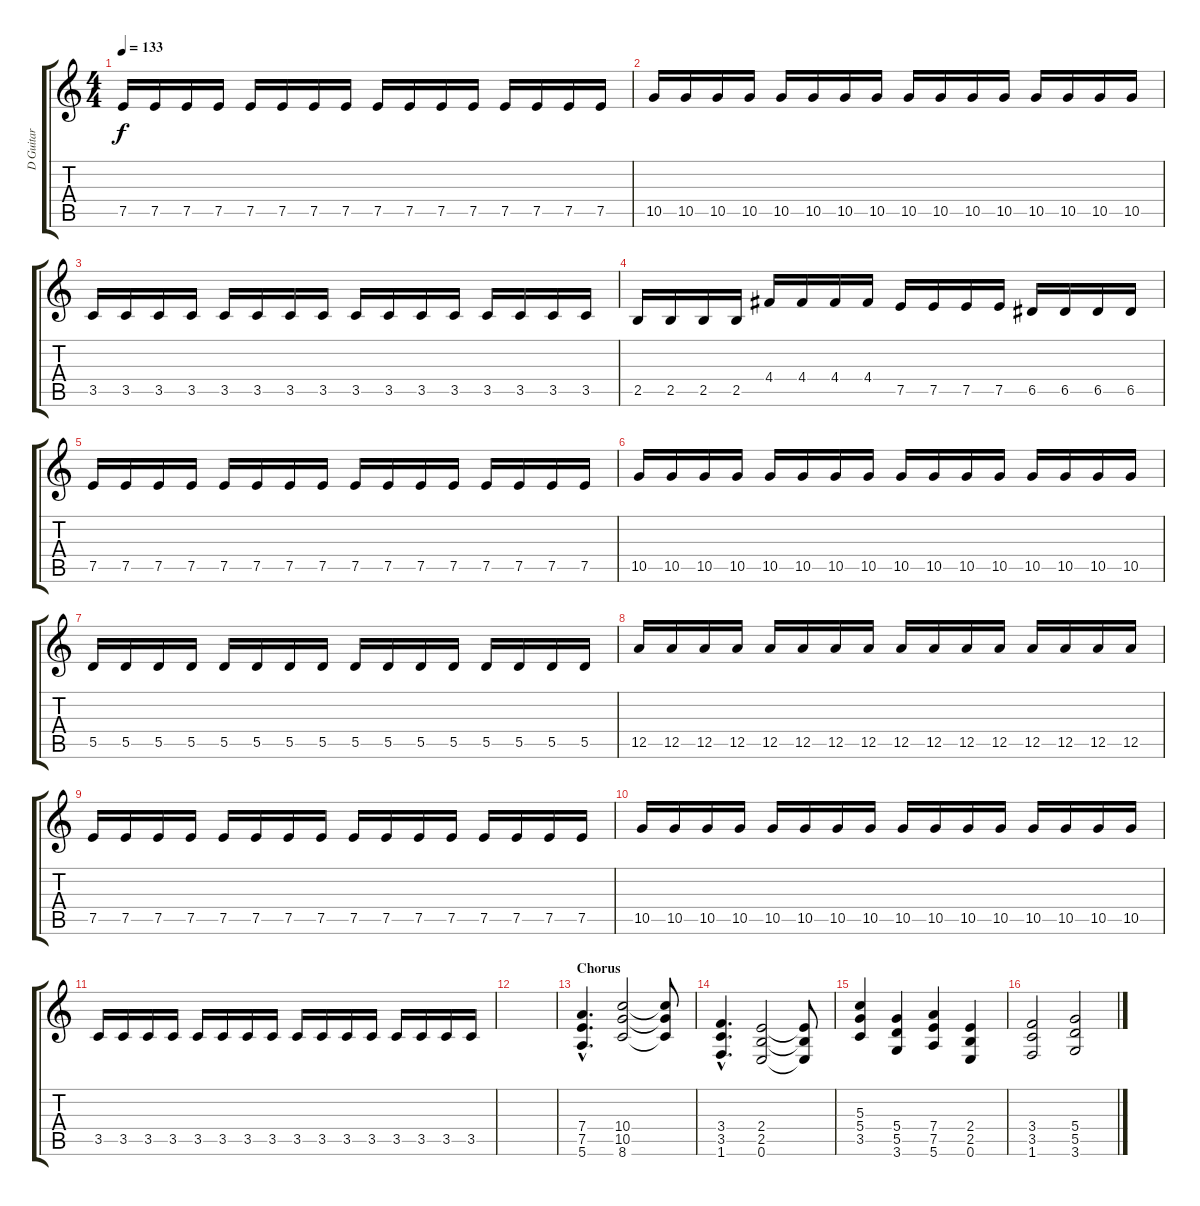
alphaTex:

\track ("D Guitar" "D Guitar") {instrument distortionguitar}
\staff {score tabs}
\tuning (E4 B3 G3 D3 A2 E2) {hide}
\ts (4 4)
\tempo 133
\clef g2
\ks c
7.5.16{dy f} 7.5.16 7.5.16 7.5.16 7.5.16 7.5.16 7.5.16 7.5.16 7.5.16 7.5.16 7.5.16 7.5.16 7.5.16 7.5.16 7.5.16 7.5.16 |
10.5.16 10.5.16 10.5.16 10.5.16 10.5.16 10.5.16 10.5.16 10.5.16 10.5.16 10.5.16 10.5.16 10.5.16 10.5.16 10.5.16 10.5.16 10.5.16 |
3.5.16 3.5.16 3.5.16 3.5.16 3.5.16 3.5.16 3.5.16 3.5.16 3.5.16 3.5.16 3.5.16 3.5.16 3.5.16 3.5.16 3.5.16 3.5.16 |
2.5.16 2.5.16 2.5.16 2.5.16 4.4.16 4.4.16 4.4.16 4.4.16 7.5.16 7.5.16 7.5.16 7.5.16 6.5.16 6.5.16 6.5.16 6.5.16 |
7.5.16 7.5.16 7.5.16 7.5.16 7.5.16 7.5.16 7.5.16 7.5.16 7.5.16 7.5.16 7.5.16 7.5.16 7.5.16 7.5.16 7.5.16 7.5.16 |
10.5.16 10.5.16 10.5.16 10.5.16 10.5.16 10.5.16 10.5.16 10.5.16 10.5.16 10.5.16 10.5.16 10.5.16 10.5.16 10.5.16 10.5.16 10.5.16 |
5.5.16 5.5.16 5.5.16 5.5.16 5.5.16 5.5.16 5.5.16 5.5.16 5.5.16 5.5.16 5.5.16 5.5.16 5.5.16 5.5.16 5.5.16 5.5.16 |
12.5.16 12.5.16 12.5.16 12.5.16 12.5.16 12.5.16 12.5.16 12.5.16 12.5.16 12.5.16 12.5.16 12.5.16 12.5.16 12.5.16 12.5.16 12.5.16 |
7.5.16 7.5.16 7.5.16 7.5.16 7.5.16 7.5.16 7.5.16 7.5.16 7.5.16 7.5.16 7.5.16 7.5.16 7.5.16 7.5.16 7.5.16 7.5.16 |
10.5.16 10.5.16 10.5.16 10.5.16 10.5.16 10.5.16 10.5.16 10.5.16 10.5.16 10.5.16 10.5.16 10.5.16 10.5.16 10.5.16 10.5.16 10.5.16 |
3.5.16 3.5.16 3.5.16 3.5.16 3.5.16 3.5.16 3.5.16 3.5.16 3.5.16 3.5.16 3.5.16 3.5.16 3.5.16 3.5.16 3.5.16 3.5.16 |
|
\section ("" "Chorus")
(7.4{hac} 7.5{hac} 5.6{hac}).4{d} (10.4 10.5 8.6).2 (10.4{t} 10.5{t} 8.6{t}).8 |
(3.4{hac} 3.5{hac} 1.6{hac}).4{d} (2.4 2.5 0.6).2 (2.4{t} 2.5{t} 0.6{t}).8 |
(5.3 5.4 3.5).4 (5.4 5.5 3.6).4 (7.4 7.5 5.6).4 (2.4 2.5 0.6).4 |
(3.4 3.5 1.6).2 (5.4 5.5 3.6).2
